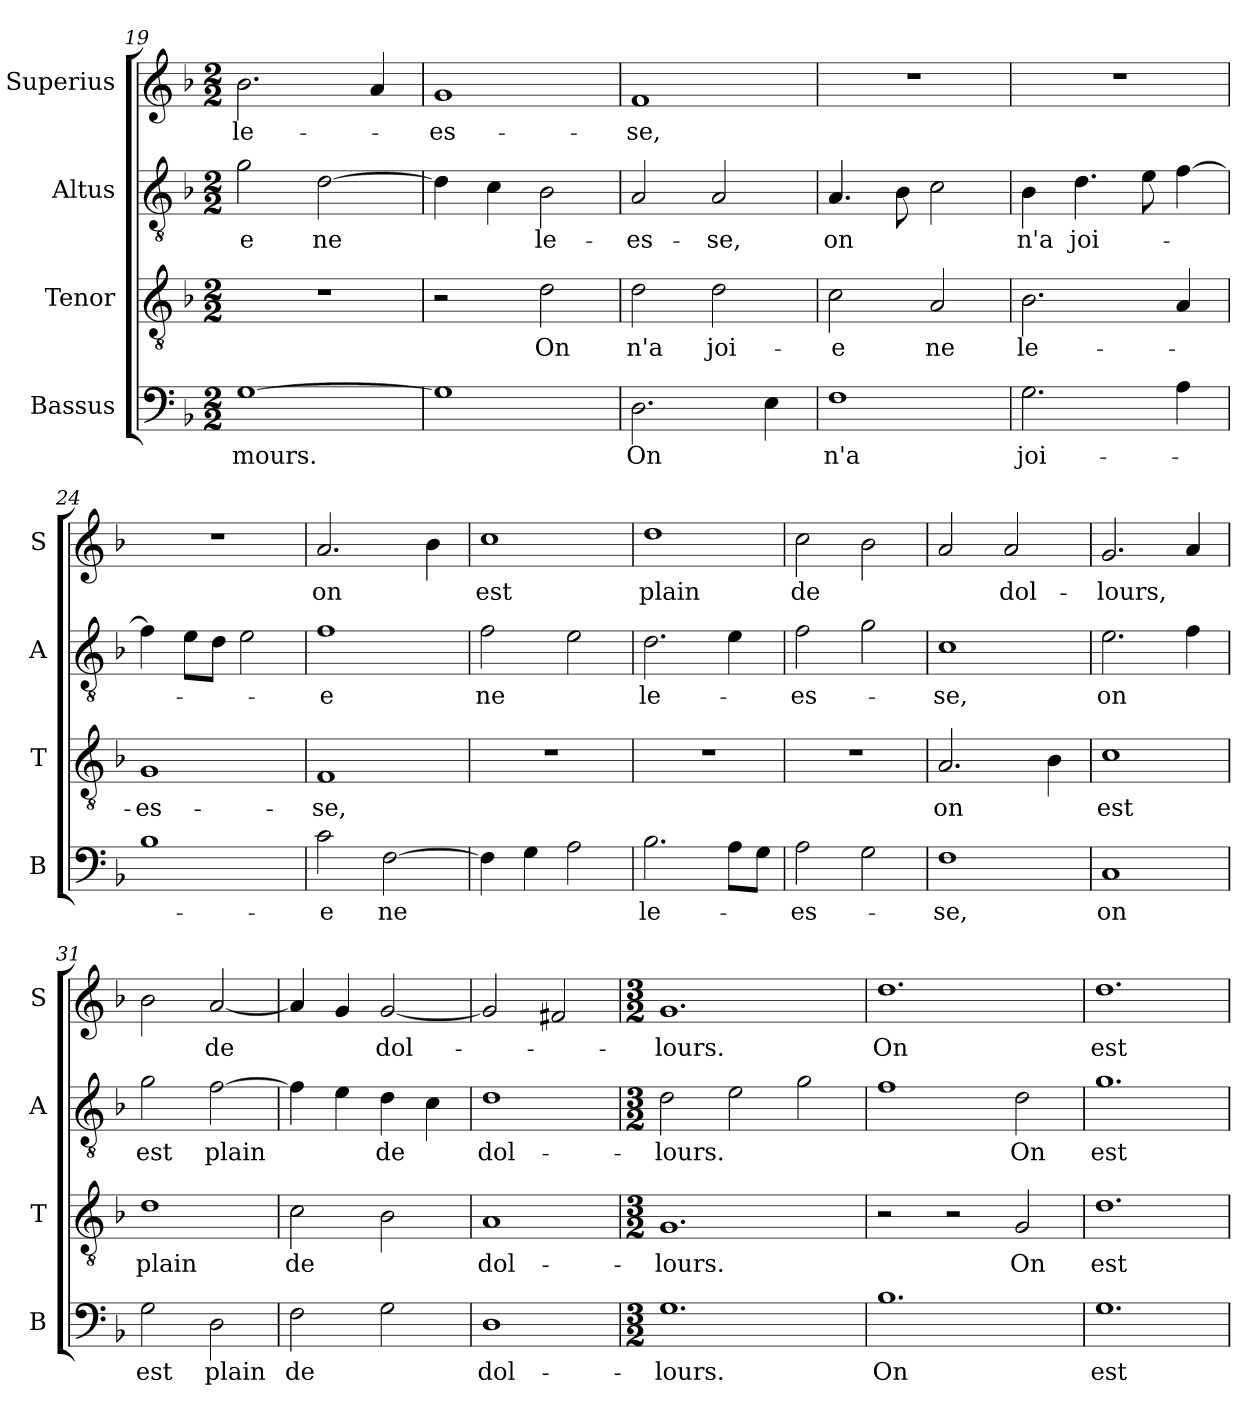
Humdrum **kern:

**kern	**text	**kern	**text	**kern	**text	**kern	**text
*part4	*part4	*part3	*part3	*part2	*part2	*part1	*part1
*staff4	*staff4	*staff3	*staff3	*staff2	*staff2	*staff1	*staff1
*I"Bassus	*	*I"Tenor	*	*I"Altus	*	*I"Superius	*
*I'B	*	*I'T	*	*I'A	*	*I'S	*
*clefF4	*	*clefGv2	*	*clefGv2	*	*clefG2	*
*k[b-]	*	*k[b-]	*	*k[b-]	*	*k[b-]	*
*M2/2	*	*M2/2	*	*M2/2	*	*M2/2	*
=19	=19	=19	=19	=19	=19	=19	=19
!	!LO:LY:i	!	!	!	!	!	!
[1G	-mours.	1r	.	2g	-e	2.b-	le-
.	.	.	.	[2d	ne	.	.
.	.	.	.	.	.	4a	.
=20	=20	=20	=20	=20	=20	=20	=20
1G]	.	2r	.	4d]	.	1g	-es-
.	.	.	.	4c	.	.	.
.	.	2d	On	2B-	le-	.	.
=21	=21	=21	=21	=21	=21	=21	=21
!	!LO:LY:i	!	!	!	!	!	!
2.D	On	2d	n'a	2A	-es-	1f	-se,
.	.	2d	joi-	2A	-se,	.	.
4E	.	.	.	.	.	.	.
=22	=22	=22	=22	=22	=22	=22	=22
!	!LO:LY:i	!	!	!	!LO:LY:i	!	!
1F	n'a	2c	-e	4.A	on	1r	.
.	.	.	.	8B-	.	.	.
.	.	2A	ne	2c	.	.	.
=23	=23	=23	=23	=23	=23	=23	=23
!	!LO:LY:i	!	!	!	!LO:LY:i	!	!
2.G	joi-	2.B-	le-	4B-	n'a	1r	.
!	!	!	!	!	!LO:LY:i	!	!
.	.	.	.	4.d	joi-	.	.
.	.	.	.	8e	.	.	.
4A	.	4A	.	[4f	.	.	.
=24	=24	=24	=24	=24	=24	=24	=24
1B-	.	1G	-es-	4f]	.	1r	.
.	.	.	.	8eL	.	.	.
.	.	.	.	8dJ	.	.	.
.	.	.	.	2e	.	.	.
=25	=25	=25	=25	=25	=25	=25	=25
!	!LO:LY:i	!	!	!	!LO:LY:i	!	!
2c	-e	1F	-se,	1f	-e	2.a	on
!	!LO:LY:i	!	!	!	!	!	!
[2F	ne	.	.	.	.	.	.
.	.	.	.	.	.	4b-	.
=26	=26	=26	=26	=26	=26	=26	=26
!	!	!	!	!	!LO:LY:i	!	!
4F]	.	1r	.	2f	ne	1cc	est
4G	.	.	.	.	.	.	.
2A	.	.	.	2e	.	.	.
=27	=27	=27	=27	=27	=27	=27	=27
!	!LO:LY:i	!	!	!	!LO:LY:i	!	!
2.B-	le-	1r	.	2.d	le-	1dd	plain
8AL	.	.	.	4e	.	.	.
8GJ	.	.	.	.	.	.	.
=28	=28	=28	=28	=28	=28	=28	=28
!	!LO:LY:i	!	!	!	!LO:LY:i	!	!
2A	-es-	1r	.	2f	-es-	2cc	de
2G	.	.	.	2g	.	2b-	.
=29	=29	=29	=29	=29	=29	=29	=29
!	!LO:LY:i	!	!LO:LY:i	!	!LO:LY:i	!	!
1F	-se,	2.A	on	1c	-se,	2a	.
.	.	.	.	.	.	2a	dol-
.	.	4B-	.	.	.	.	.
=30	=30	=30	=30	=30	=30	=30	=30
!	!LO:LY:i	!	!LO:LY:i	!	!	!	!
1C	on	1c	est	2.e	on	2.g	-lours,
.	.	.	.	4f	.	4a	.
=31	=31	=31	=31	=31	=31	=31	=31
!	!LO:LY:i	!	!LO:LY:i	!	!	!	!
2G	est	1d	plain	2g	est	2b-	.
!	!LO:LY:i	!	!	!	!	!	!LO:LY:i
2D	plain	.	.	[2f	plain	[2a	de
=32	=32	=32	=32	=32	=32	=32	=32
!	!LO:LY:i	!	!LO:LY:i	!	!	!	!
2F	de	2c	de	4f]	.	4a]	.
.	.	.	.	4e	.	4g	.
!	!	!	!	!	!	!	!LO:LY:i
2G	.	2B-	.	4d	de	[2g	dol-
.	.	.	.	4c	.	.	.
=33	=33	=33	=33	=33	=33	=33	=33
!	!LO:LY:i	!	!LO:LY:i	!	!	!	!
1D	dol-	1A	dol-	1d	dol-	2g]	.
.	.	.	.	.	.	2f#X	.
=34	=34	=34	=34	=34	=34	=34	=34
*M3/2	*	*M3/2	*	*M3/2	*	*M3/2	*
!	!LO:LY:i	!	!LO:LY:i	!	!	!	!LO:LY:i
1.G	-lours.	1.G	-lours.	2d	-lours.	1.g	-lours.
.	.	.	.	2e	.	.	.
.	.	.	.	2g	.	.	.
=35	=35	=35	=35	=35	=35	=35	=35
!	!LO:LY:i	!	!	!	!	!	!
1.B-	On	2r	.	1f	.	1.dd	On
.	.	2r	.	.	.	.	.
!	!	!	!LO:LY:i	!	!	!	!
.	.	2G	On	2d	On	.	.
=36	=36	=36	=36	=36	=36	=36	=36
!	!LO:LY:i	!	!LO:LY:i	!	!	!	!
1.G	est	1.d	est	1.g	est	1.dd	est
=	=	=	=	=	=	=	=
*-	*-	*-	*-	*-	*-	*-	*-
